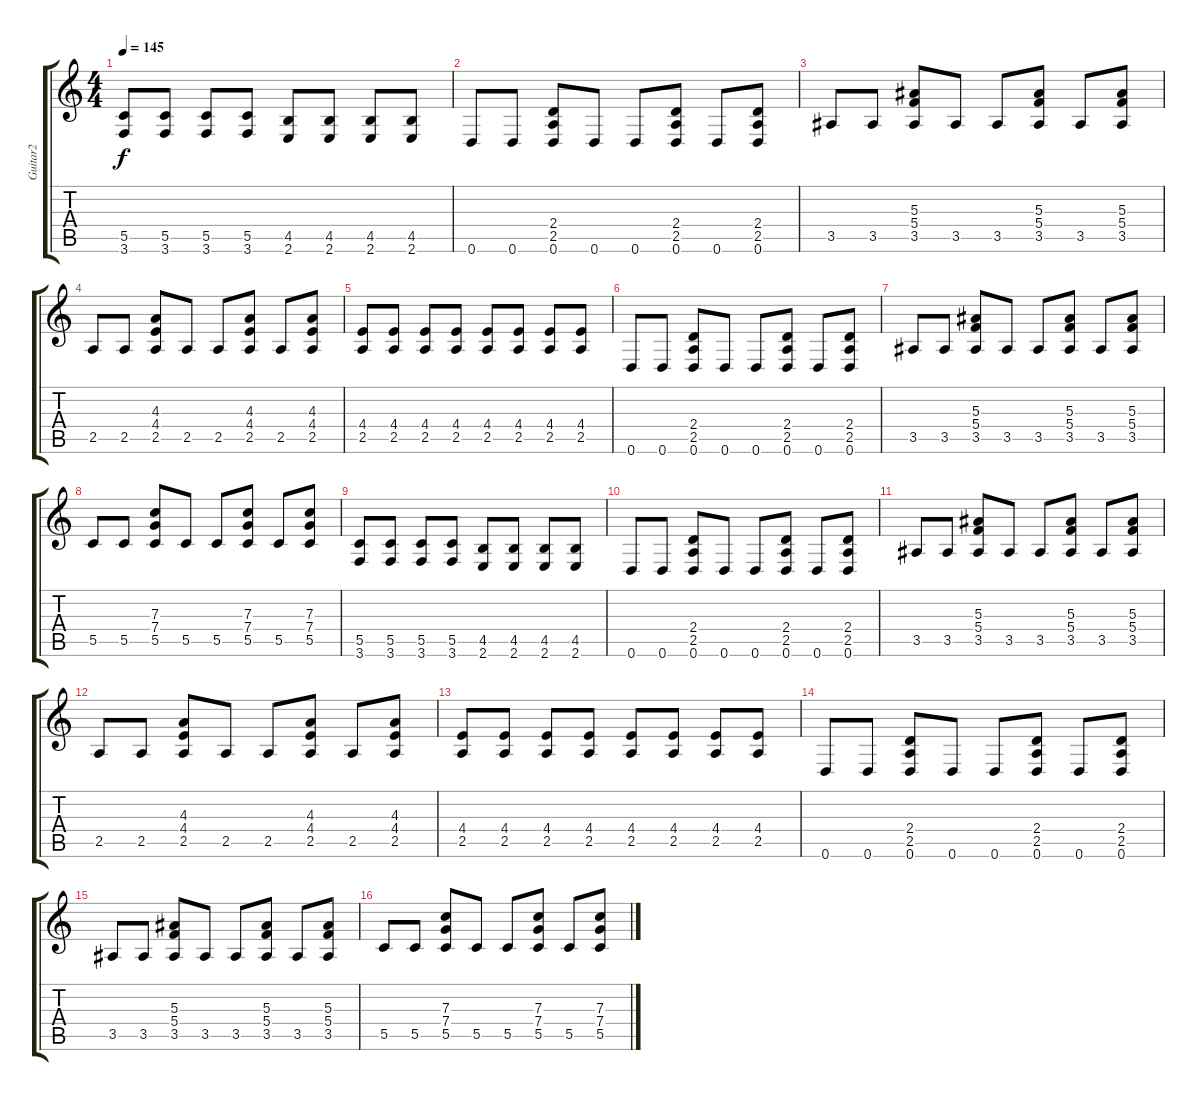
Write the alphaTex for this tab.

\track ("Guitar2" "Guitar2") {instrument distortionguitar}
\staff {score tabs}
\tuning (D4 A3 F3 C3 G2 D2) {hide}
\ts (4 4)
\tempo 145
\clef g2
\ks c
(5.5 3.6).8{dy f} (5.5 3.6).8 (5.5 3.6).8 (5.5 3.6).8 (4.5 2.6).8 (4.5 2.6).8 (4.5 2.6).8 (4.5 2.6).8 |
0.6.8 0.6.8 (2.4 2.5 0.6).8 0.6.8 0.6.8 (2.4 2.5 0.6).8 0.6.8 (2.4 2.5 0.6).8 |
3.5.8 3.5.8 (5.3 5.4 3.5).8 3.5.8 3.5.8 (5.3 5.4 3.5).8 3.5.8 (5.3 5.4 3.5).8 |
2.5.8 2.5.8 (4.3 4.4 2.5).8 2.5.8 2.5.8 (4.3 4.4 2.5).8 2.5.8 (4.3 4.4 2.5).8 |
(4.4 2.5).8 (4.4 2.5).8 (4.4 2.5).8 (4.4 2.5).8 (4.4 2.5).8 (4.4 2.5).8 (4.4 2.5).8 (4.4 2.5).8 |
0.6.8 0.6.8 (2.4 2.5 0.6).8 0.6.8 0.6.8 (2.4 2.5 0.6).8 0.6.8 (2.4 2.5 0.6).8 |
3.5.8 3.5.8 (5.3 5.4 3.5).8 3.5.8 3.5.8 (5.3 5.4 3.5).8 3.5.8 (5.3 5.4 3.5).8 |
5.5.8 5.5.8 (7.3 7.4 5.5).8 5.5.8 5.5.8 (7.3 7.4 5.5).8 5.5.8 (7.3 7.4 5.5).8 |
(5.5 3.6).8 (5.5 3.6).8 (5.5 3.6).8 (5.5 3.6).8 (4.5 2.6).8 (4.5 2.6).8 (4.5 2.6).8 (4.5 2.6).8 |
0.6.8 0.6.8 (2.4 2.5 0.6).8 0.6.8 0.6.8 (2.4 2.5 0.6).8 0.6.8 (2.4 2.5 0.6).8 |
3.5.8 3.5.8 (5.3 5.4 3.5).8 3.5.8 3.5.8 (5.3 5.4 3.5).8 3.5.8 (5.3 5.4 3.5).8 |
2.5.8 2.5.8 (4.3 4.4 2.5).8 2.5.8 2.5.8 (4.3 4.4 2.5).8 2.5.8 (4.3 4.4 2.5).8 |
(4.4 2.5).8 (4.4 2.5).8 (4.4 2.5).8 (4.4 2.5).8 (4.4 2.5).8 (4.4 2.5).8 (4.4 2.5).8 (4.4 2.5).8 |
0.6.8 0.6.8 (2.4 2.5 0.6).8 0.6.8 0.6.8 (2.4 2.5 0.6).8 0.6.8 (2.4 2.5 0.6).8 |
3.5.8 3.5.8 (5.3 5.4 3.5).8 3.5.8 3.5.8 (5.3 5.4 3.5).8 3.5.8 (5.3 5.4 3.5).8 |
5.5.8 5.5.8 (7.3 7.4 5.5).8 5.5.8 5.5.8 (7.3 7.4 5.5).8 5.5.8 (7.3 7.4 5.5).8
